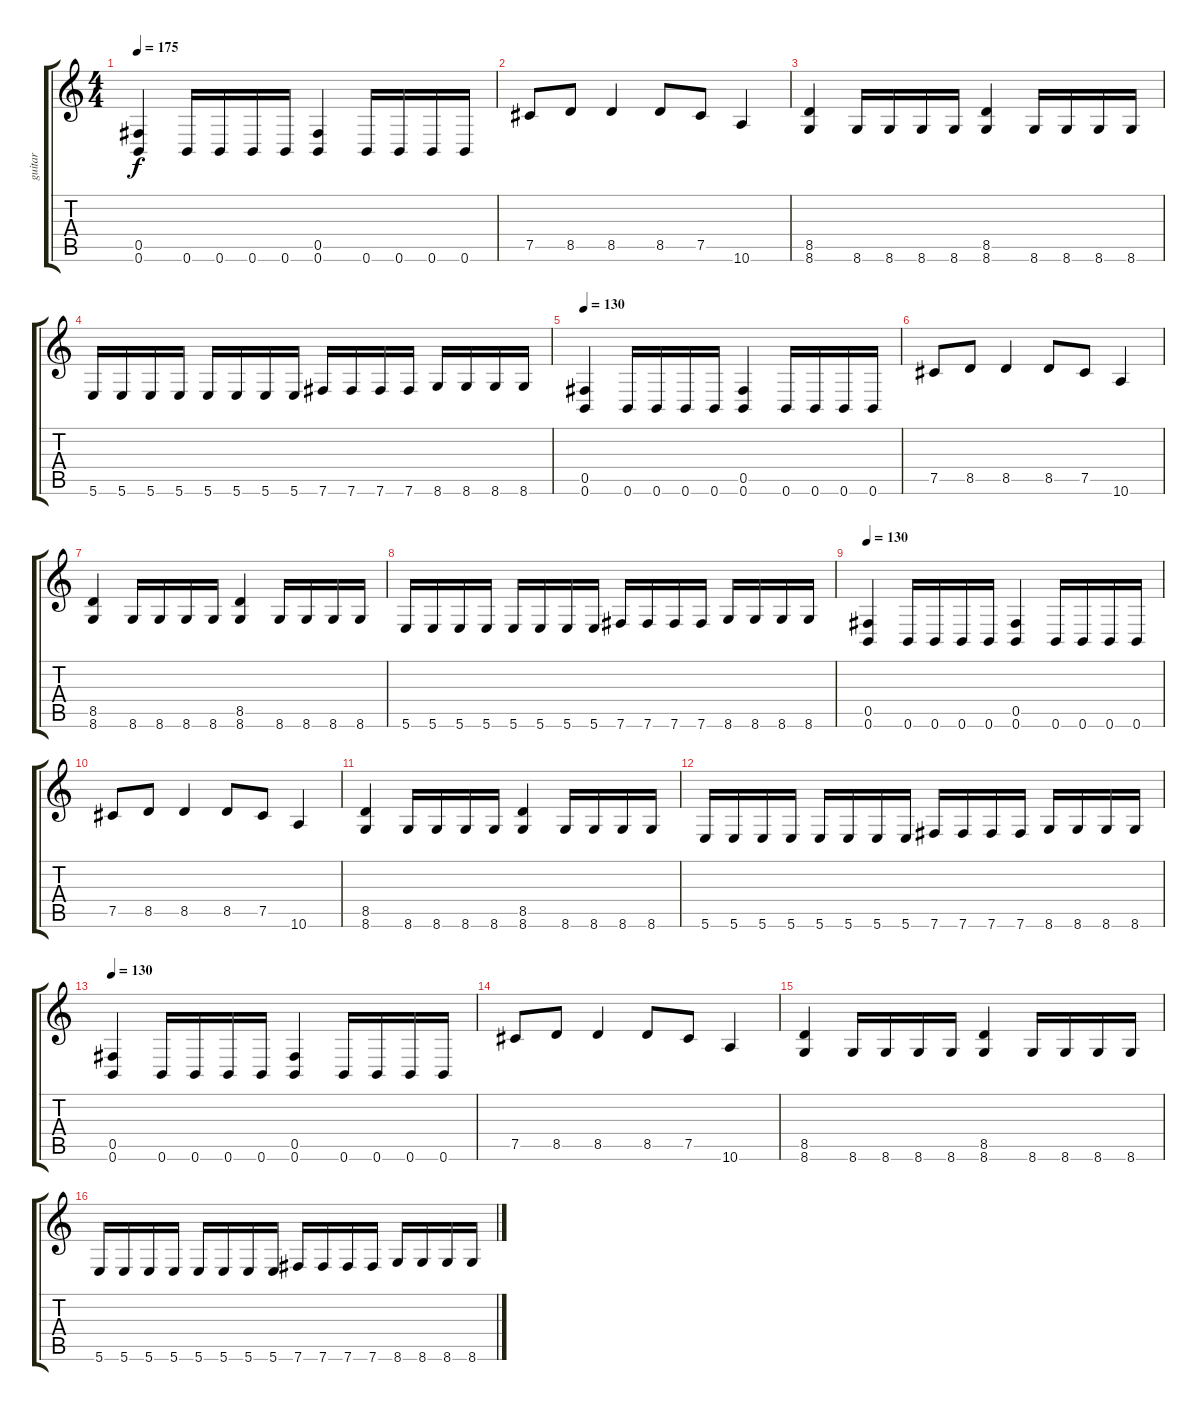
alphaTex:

\track ("guitar" "guitar") {instrument distortionguitar}
\staff {score tabs}
\tuning (Db4 Ab3 E3 B2 Gb2 B1) {hide}
\ts (4 4)
\tempo 175
\tempo 130
\tempo 175
\clef g2
\ks c
(0.5 0.6).4{dy f instrument distortionguitar} 0.6.16 0.6.16 0.6.16 0.6.16 (0.5 0.6).4 0.6.16 0.6.16 0.6.16 0.6.16 |
7.5.8 8.5.8 8.5.4 8.5.8 7.5.8 10.6.4 |
(8.5 8.6).4 8.6.16 8.6.16 8.6.16 8.6.16 (8.5 8.6).4 8.6.16 8.6.16 8.6.16 8.6.16 |
5.6.16 5.6.16 5.6.16 5.6.16 5.6.16 5.6.16 5.6.16 5.6.16 7.6.16 7.6.16 7.6.16 7.6.16 8.6.16 8.6.16 8.6.16 8.6.16 |
\tempo 130
(0.5 0.6).4 0.6.16 0.6.16 0.6.16 0.6.16 (0.5 0.6).4 0.6.16 0.6.16 0.6.16 0.6.16 |
7.5.8 8.5.8 8.5.4 8.5.8 7.5.8 10.6.4 |
(8.5 8.6).4 8.6.16 8.6.16 8.6.16 8.6.16 (8.5 8.6).4 8.6.16 8.6.16 8.6.16 8.6.16 |
5.6.16 5.6.16 5.6.16 5.6.16 5.6.16 5.6.16 5.6.16 5.6.16 7.6.16 7.6.16 7.6.16 7.6.16 8.6.16 8.6.16 8.6.16 8.6.16 |
\tempo 130
(0.5 0.6).4 0.6.16 0.6.16 0.6.16 0.6.16 (0.5 0.6).4 0.6.16 0.6.16 0.6.16 0.6.16 |
7.5.8 8.5.8 8.5.4 8.5.8 7.5.8 10.6.4 |
(8.5 8.6).4 8.6.16 8.6.16 8.6.16 8.6.16 (8.5 8.6).4 8.6.16 8.6.16 8.6.16 8.6.16 |
5.6.16 5.6.16 5.6.16 5.6.16 5.6.16 5.6.16 5.6.16 5.6.16 7.6.16 7.6.16 7.6.16 7.6.16 8.6.16 8.6.16 8.6.16 8.6.16 |
\tempo 130
(0.5 0.6).4 0.6.16 0.6.16 0.6.16 0.6.16 (0.5 0.6).4 0.6.16 0.6.16 0.6.16 0.6.16 |
7.5.8 8.5.8 8.5.4 8.5.8 7.5.8 10.6.4 |
(8.5 8.6).4 8.6.16 8.6.16 8.6.16 8.6.16 (8.5 8.6).4 8.6.16 8.6.16 8.6.16 8.6.16 |
5.6.16 5.6.16 5.6.16 5.6.16 5.6.16 5.6.16 5.6.16 5.6.16 7.6.16 7.6.16 7.6.16 7.6.16 8.6.16 8.6.16 8.6.16 8.6.16
